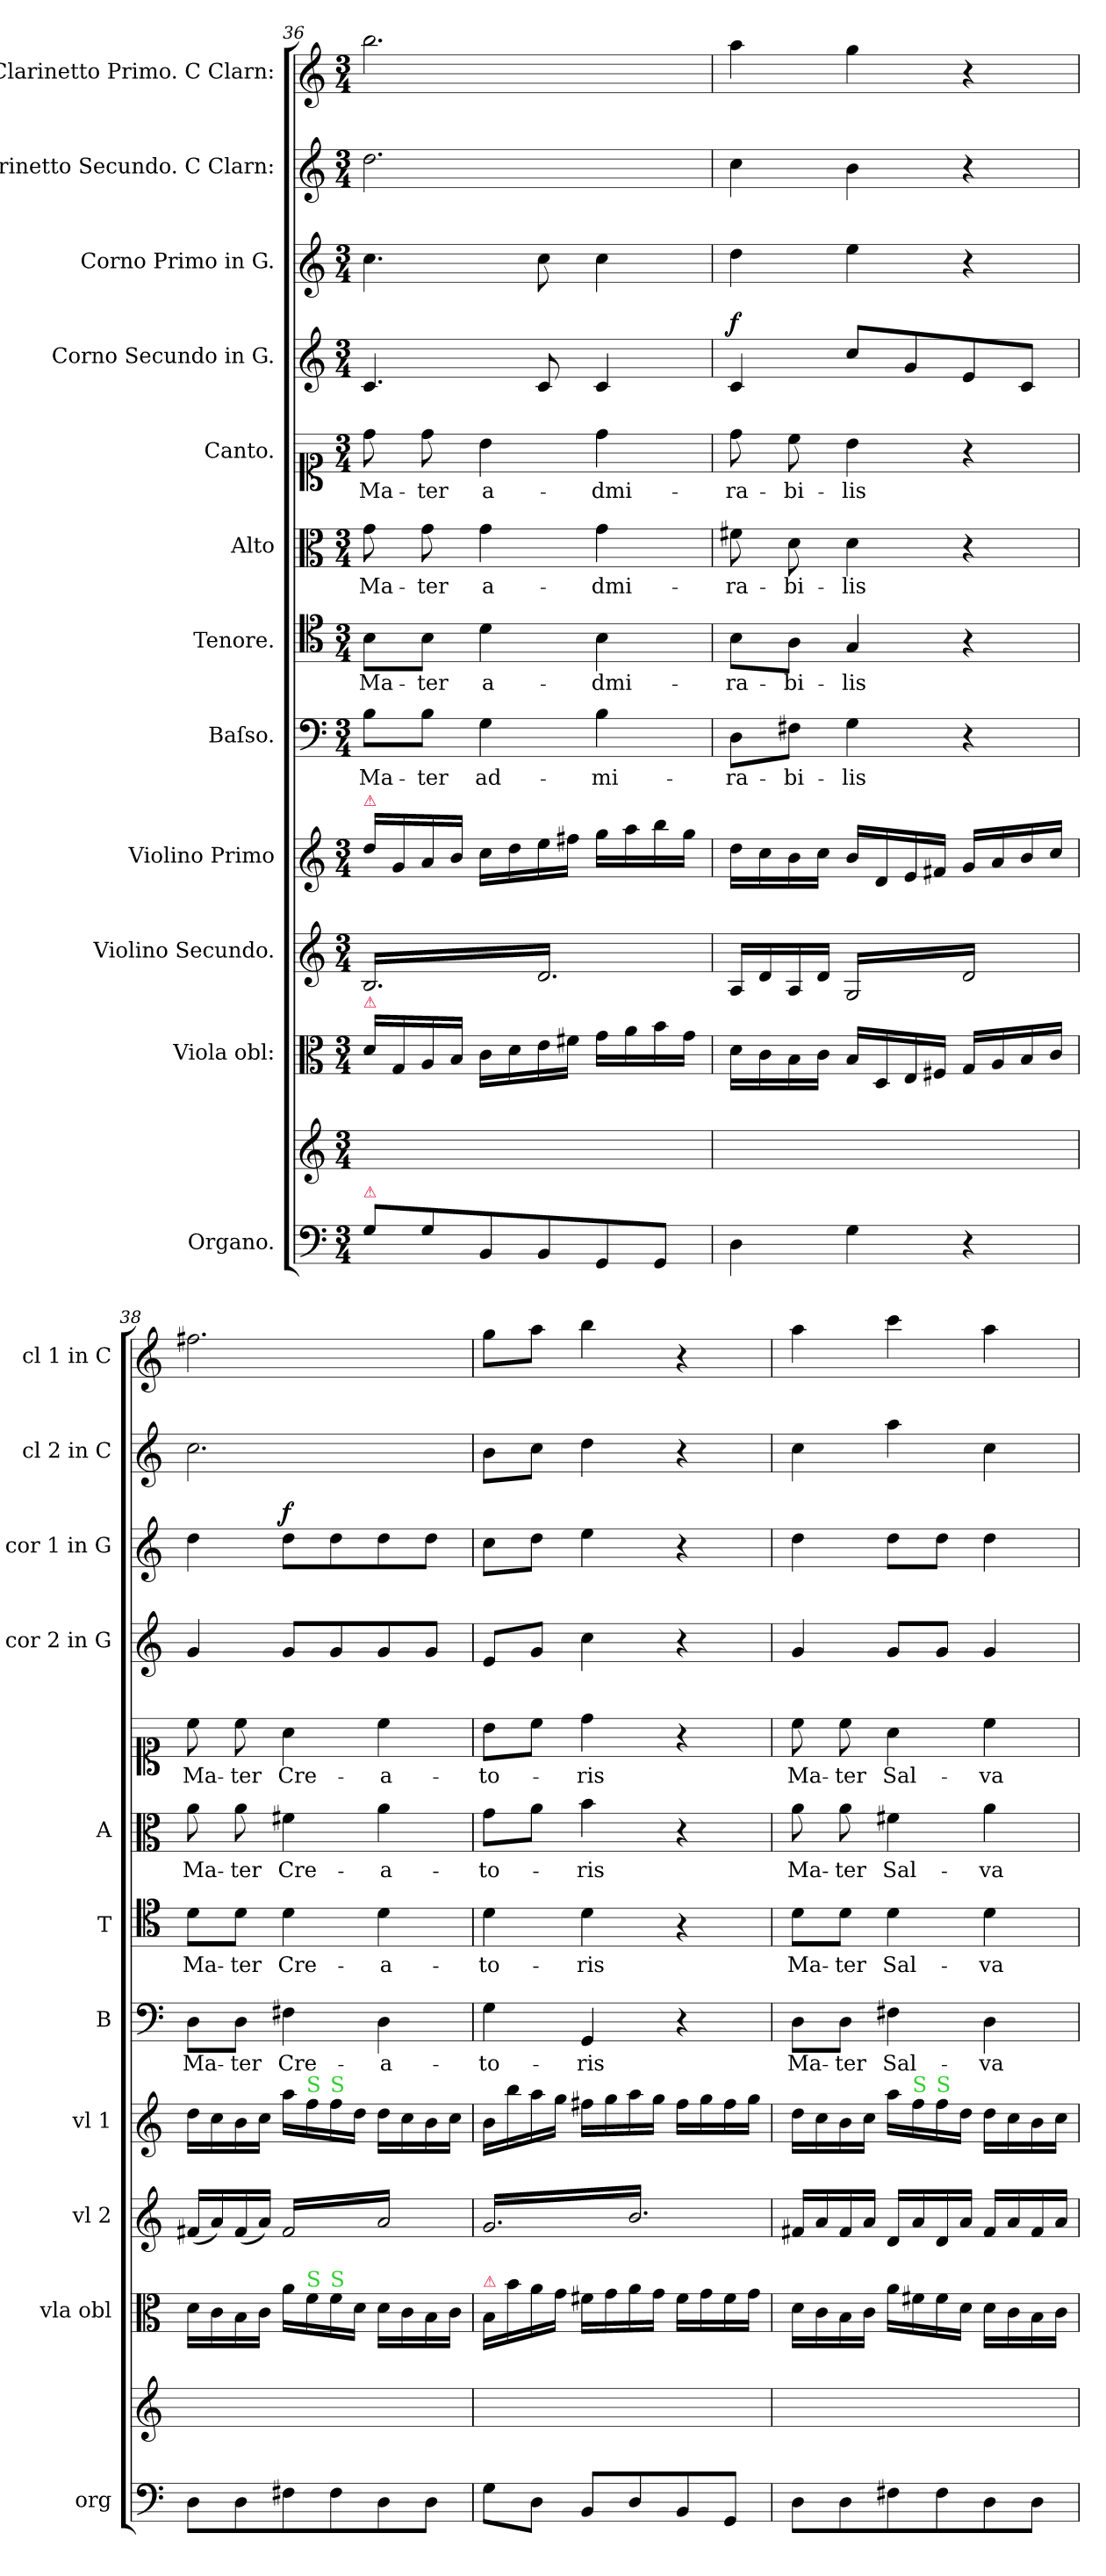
**kern	**kern	**dynam	**kern	**dynam	**kern	**kern	**dynam	**kern	**text	**dynam	**kern	**text	**dynam	**kern	**text	**kern	**text	**kern	**dynam	**kern	**dynam	**kern	**dynam	**kern	**dynam
*part12	*part12	*part12	*part11	*part11	*part10	*part9	*part9	*part8	*part8	*part8	*part7	*part7	*part7	*part6	*part6	*part5	*part5	*part4	*part4	*part3	*part3	*part2	*part2	*part1	*part1
*staff13	*staff12	*staff12/13	*staff11	*staff11	*staff10	*staff9	*staff9	*staff8	*staff8	*staff8	*staff7	*staff7	*staff7	*staff6	*staff6	*staff5	*staff5	*staff4	*staff4	*staff3	*staff3	*staff2	*staff2	*staff1	*staff1
*I"Organo.	*	*	*I"Viola obl:	*	*I"Violino Secundo.	*I"Violino Primo	*	*I"Baſso.	*	*	*I"Tenore.	*	*	*I"Alto	*	*I"Canto.	*	*I"Corno Secundo in G.	*	*I"Corno Primo in G.	*	*I"Clarinetto Secundo. C Clarn:	*	*I"Clarinetto Primo. C Clarn:	*
*I'org	*	*	*I'vla obl	*	*I'vl 2	*I'vl 1	*	*I'B	*	*	*I'T	*	*	*I'A	*	*	*	*I'cor 2 in G	*	*I'cor 1 in G	*	*I'cl 2 in C	*	*I'cl 1 in C	*
*clefF4	*clefG2	*	*clefC3	*	*clefG2	*clefG2	*	*clefF4	*	*	*clefC4	*	*	*clefC3	*	*clefC1	*	*clefG2	*	*clefG2	*	*clefG2	*	*clefG2	*
*	*	*	*	*	*	*	*	*	*	*	*	*	*	*	*	*	*	*ITrd-4c-7	*	*ITrd-4c-7	*	*	*	*	*
*k[]	*k[]	*	*k[]	*	*k[]	*k[]	*	*k[]	*	*	*k[]	*	*	*k[]	*	*k[]	*	*	*	*	*	*k[]	*	*k[]	*
*C:	*C:	*	*C:	*	*C:	*C:	*	*C:	*	*	*C:	*	*	*C:	*	*C:	*	*	*	*	*	*C:	*	*C:	*
*M3/4	*M3/4	*	*M3/4	*	*M3/4	*M3/4	*	*M3/4	*	*	*M3/4	*	*	*M3/4	*	*M3/4	*	*M3/4	*	*M3/4	*	*M3/4	*	*M3/4	*
=36	=36	=36	=36	=36	=36	=36	=36	=36	=36	=36	=36	=36	=36	=36	=36	=36	=36	=36	=36	=36	=36	=36	=36	=36	=36
!	!	!	!	!	!	!LO:TX:a:color=crimson:t=⚠	!	!	!	!	!	!	!	!	!	!	!	!	!	!	!	!	!	!	!
!	!	!	!LO:TX:a:color=crimson:t=⚠	!	!	!	!	!	!	!	!	!	!	!	!	!	!	!	!	!	!	!	!	!	!
!LO:TX:a:color=crimson:t=⚠	!	!	!	!	!	!	!	!	!	!	!	!	!	!	!	!	!	!	!	!	!	!	!	!	!
*	*	*	*	*	*tremolo	*	*	*	*	*	*	*	*	*	*	*	*	*	*	*	*	*	*	*	*
8G\L	2.ryy	.	16d/LL	.	16B/LL	16dd\LL	.	8B\L	Ma-	.	8B\L	Ma-	.	8g\	Ma-	8dd\	Ma-	4.g/	.	4.gg\	.	2.dd\	.	2.bb\	.
.	.	.	16G/	.	16d/	16g/	.	.	.	.	.	.	.	.	.	.	.	.	.	.	.	.	.	.	.
8G\	.	.	16A/	.	16B/	16a/	.	8B\J	-ter	.	8B\J	-ter	.	8g\	-ter	8dd\	-ter	.	.	.	.	.	.	.	.
.	.	.	16B/JJ	.	16d/	16b/JJ	.	.	.	.	.	.	.	.	.	.	.	.	.	.	.	.	.	.	.
8BB/	.	.	16c\LL	.	16B/	16cc\LL	.	4G\	ad-	.	4d\	a-	.	4g\	a-	4b\	a-	.	.	.	.	.	.	.	.
.	.	.	16d\	.	16d/	16dd\	.	.	.	.	.	.	.	.	.	.	.	.	.	.	.	.	.	.	.
8BB/	.	.	16e\	.	16B/	16ee\	.	.	.	.	.	.	.	.	.	.	.	8g/	.	8gg\	.	.	.	.	.
.	.	.	16f#X\JJ	.	16d/	16ff#X\JJ	.	.	.	.	.	.	.	.	.	.	.	.	.	.	.	.	.	.	.
8GG/	.	.	16g\LL	.	16B/	16gg\LL	.	4B\	-mi-	.	4B\	-dmi-	.	4g\	-dmi-	4dd\	-dmi-	4g/	.	4gg\	.	.	.	.	.
.	.	.	16a\	.	16d/	16aa\	.	.	.	.	.	.	.	.	.	.	.	.	.	.	.	.	.	.	.
8GG/J	.	.	16b\	.	16B/	16bb\	.	.	.	.	.	.	.	.	.	.	.	.	.	.	.	.	.	.	.
.	.	.	16g\JJ	.	16d/JJ	16gg\JJ	.	.	.	.	.	.	.	.	.	.	.	.	.	.	.	.	.	.	.
*	*	*	*	*	*Xtremolo	*	*	*	*	*	*	*	*	*	*	*	*	*	*	*	*	*	*	*	*
=37	=37	=37	=37	=37	=37	=37	=37	=37	=37	=37	=37	=37	=37	=37	=37	=37	=37	=37	=37	=37	=37	=37	=37	=37	=37
!	!	!	!	!	!	!	!	!	!	!	!	!	!	!	!	!	!	!	!LO:DY:a	!	!	!	!	!	!
4D\	2.ryy	.	16d\LL	.	16A/LL	16dd\LL	.	8D\L	-ra-	.	8B\L	-ra-	.	8f#X\	-ra-	8dd\	-ra-	4g/	f	4aa\	.	4cc\	.	4aa\	.
.	.	.	16c\	.	16d/	16cc\	.	.	.	.	.	.	.	.	.	.	.	.	.	.	.	.	.	.	.
.	.	.	16B\	.	16A/	16b\	.	8F#X\J	-bi-	.	8A\J	-bi-	.	8d\	-bi-	8cc\	-bi-	.	.	.	.	.	.	.	.
.	.	.	16c\JJ	.	16d/JJ	16cc\JJ	.	.	.	.	.	.	.	.	.	.	.	.	.	.	.	.	.	.	.
*	*	*	*	*	*tremolo	*	*	*	*	*	*	*	*	*	*	*	*	*	*	*	*	*	*	*	*
4G\	.	.	16B/LL	.	16G/LL	16b/LL	.	4G\	-lis	.	4G/	-lis	.	4d\	-lis	4b\	-lis	8gg/L	.	4bb\	.	4b\	.	4gg\	.
.	.	.	16D/	.	16d/	16d/	.	.	.	.	.	.	.	.	.	.	.	.	.	.	.	.	.	.	.
.	.	.	16E/	.	16G/	16e/	.	.	.	.	.	.	.	.	.	.	.	8dd/	.	.	.	.	.	.	.
.	.	.	16F#X/JJ	.	16d/	16f#X/JJ	.	.	.	.	.	.	.	.	.	.	.	.	.	.	.	.	.	.	.
4r	.	.	16G/LL	.	16G/	16g/LL	.	4r	.	.	4r	.	.	4r	.	4r	.	8b/	.	4r	.	4r	.	4r	.
.	.	.	16A/	.	16d/	16a/	.	.	.	.	.	.	.	.	.	.	.	.	.	.	.	.	.	.	.
.	.	.	16B/	.	16G/	16b/	.	.	.	.	.	.	.	.	.	.	.	8g/J	.	.	.	.	.	.	.
.	.	.	16c/JJ	.	16d/JJ	16cc/JJ	.	.	.	.	.	.	.	.	.	.	.	.	.	.	.	.	.	.	.
*	*	*	*	*	*Xtremolo	*	*	*	*	*	*	*	*	*	*	*	*	*	*	*	*	*	*	*	*
=38	=38	=38	=38	=38	=38	=38	=38	=38	=38	=38	=38	=38	=38	=38	=38	=38	=38	=38	=38	=38	=38	=38	=38	=38	=38
!	!	!LO:DY:b=2	!	!	!	!	!	!	!	!LO:DY:a	!	!	!LO:DY:a	!	!	!	!	!	!	!	!	!	!	!	!
8D\L	2.ryy	for	16d\LL	fort	(16f#X/LL	16dd\LL	forto	8D\L	Ma-	forto	8d\L	Ma-	forto	8a\	Ma-	8cc\	Ma-	4dd/	.	4aa\	.	2.cc\	for	2.ff#X\	for
.	.	.	16c\	.	16a/)	16cc\	.	.	.	.	.	.	.	.	.	.	.	.	.	.	.	.	.	.	.
8D\	.	.	16B\	.	(16f#/	16b\	.	8D\J	-ter	.	8d\J	-ter	.	8a\	-ter	8cc\	-ter	.	.	.	.	.	.	.	.
.	.	.	16c\JJ	.	16a/JJ)	16cc\JJ	.	.	.	.	.	.	.	.	.	.	.	.	.	.	.	.	.	.	.
!	!	!	!	!	!	!	!	!	!	!	!	!	!	!	!	!	!	!	!	!	!LO:DY:a	!	!	!	!
*	*	*	*	*	*tremolo	*	*	*	*	*	*	*	*	*	*	*	*	*	*	*	*	*	*	*	*
8F#X\	.	.	16a\LL	.	16f#/LL	16aa\LL	.	4F#X\	Cre-	.	4d\	Cre-	.	4f#X\	Cre-	4a\	Cre-	8dd/L	.	8aa\L	f.	.	.	.	.
!	!	!	!	!	!	!LO:TX:a:color=limegreen:t=S	!	!	!	!	!	!	!	!	!	!	!	!	!	!	!	!	!	!	!
!	!	!	!LO:TX:a:color=limegreen:t=S	!	!	!	!	!	!	!	!	!	!	!	!	!	!	!	!	!	!	!	!	!	!
.	.	.	16f\	.	16a/	16ff\	.	.	.	.	.	.	.	.	.	.	.	.	.	.	.	.	.	.	.
!	!	!	!	!	!	!LO:TX:a:color=limegreen:t=S	!	!	!	!	!	!	!	!	!	!	!	!	!	!	!	!	!	!	!
!	!	!	!LO:TX:a:color=limegreen:t=S	!	!	!	!	!	!	!	!	!	!	!	!	!	!	!	!	!	!	!	!	!	!
8F#\	.	.	16f\	.	16f#/	16ff\	.	.	.	.	.	.	.	.	.	.	.	8dd/	.	8aa\	.	.	.	.	.
.	.	.	16d\JJ	.	16a/	16dd\JJ	.	.	.	.	.	.	.	.	.	.	.	.	.	.	.	.	.	.	.
8D\	.	.	16d\LL	.	16f#/	16dd\LL	.	4D\	-a-	.	4d\	-a-	.	4a\	-a-	4cc\	-a-	8dd/	.	8aa\	.	.	.	.	.
.	.	.	16c\	.	16a/	16cc\	.	.	.	.	.	.	.	.	.	.	.	.	.	.	.	.	.	.	.
8D\J	.	.	16B\	.	16f#/	16b\	.	.	.	.	.	.	.	.	.	.	.	8dd/J	.	8aa\J	.	.	.	.	.
.	.	.	16c\JJ	.	16a/JJ	16cc\JJ	.	.	.	.	.	.	.	.	.	.	.	.	.	.	.	.	.	.	.
=39	=39	=39	=39	=39	=39	=39	=39	=39	=39	=39	=39	=39	=39	=39	=39	=39	=39	=39	=39	=39	=39	=39	=39	=39	=39
!	!	!	!LO:TX:a:color=crimson:t=⚠	!	!	!	!	!	!	!	!	!	!	!	!	!	!	!	!	!	!	!	!	!	!
8G\L	2.ryy	.	16B/LL	.	16g/LL	16b\LL	.	4G\	-to-	.	4d\	-to-	.	8g\L	-to-	8b\L	-to-	8b/L	.	8gg\L	.	8b\L	.	8gg\L	.
.	.	.	16b\	.	16b/	16bb\	.	.	.	.	.	.	.	.	.	.	.	.	.	.	.	.	.	.	.
8D\J	.	.	16a\	.	16g/	16aa\	.	.	.	.	.	.	.	8a\J	.	8cc\J	.	8dd/J	.	8aa\J	.	8cc\J	.	8aa\J	.
.	.	.	16g\JJ	.	16b/	16gg\JJ	.	.	.	.	.	.	.	.	.	.	.	.	.	.	.	.	.	.	.
8BB/L	.	.	16f#X\LL	.	16g/	16ff#X\LL	.	4GG/	-ris	.	4d\	-ris	.	4b\	-ris	4dd\	-ris	4gg\	.	4bb\	.	4dd\	.	4bb\	.
.	.	.	16g\	.	16b/	16gg\	.	.	.	.	.	.	.	.	.	.	.	.	.	.	.	.	.	.	.
8D/	.	.	16a\	.	16g/	16aa\	.	.	.	.	.	.	.	.	.	.	.	.	.	.	.	.	.	.	.
.	.	.	16g\JJ	.	16b/	16gg\JJ	.	.	.	.	.	.	.	.	.	.	.	.	.	.	.	.	.	.	.
8BB/	.	.	16f#\LL	.	16g/	16ff#\LL	.	4r	.	.	4r	.	.	4r	.	4r	.	4r	.	4r	.	4r	.	4r	.
.	.	.	16g\	.	16b/	16gg\	.	.	.	.	.	.	.	.	.	.	.	.	.	.	.	.	.	.	.
8GG/J	.	.	16f#\	.	16g/	16ff#\	.	.	.	.	.	.	.	.	.	.	.	.	.	.	.	.	.	.	.
.	.	.	16g\JJ	.	16b/JJ	16gg\JJ	.	.	.	.	.	.	.	.	.	.	.	.	.	.	.	.	.	.	.
*	*	*	*	*	*Xtremolo	*	*	*	*	*	*	*	*	*	*	*	*	*	*	*	*	*	*	*	*
=40	=40	=40	=40	=40	=40	=40	=40	=40	=40	=40	=40	=40	=40	=40	=40	=40	=40	=40	=40	=40	=40	=40	=40	=40	=40
8D\L	2.ryy	.	16d\LL	.	16f#X/LL	16dd\LL	.	8D\L	Ma-	.	8d\L	Ma-	.	8a\	Ma-	8cc\	Ma-	4dd/	.	4aa\	.	4cc\	.	4aa\	.
.	.	.	16c\	.	16a/	16cc\	.	.	.	.	.	.	.	.	.	.	.	.	.	.	.	.	.	.	.
8D\	.	.	16B\	.	16f#/	16b\	.	8D\J	-ter	.	8d\J	-ter	.	8a\	-ter	8cc\	-ter	.	.	.	.	.	.	.	.
.	.	.	16c\JJ	.	16a/JJ	16cc\JJ	.	.	.	.	.	.	.	.	.	.	.	.	.	.	.	.	.	.	.
8F#X\	.	.	16a\LL	.	16d/LL	16aa\LL	.	4F#X\	Sal-	.	4d\	Sal-	.	4f#X\	Sal-	4a\	Sal-	8dd/L	.	8aa\L	.	4aa\	.	4ccc\	.
!	!	!	!	!	!	!LO:TX:a:color=limegreen:t=S	!	!	!	!	!	!	!	!	!	!	!	!	!	!	!	!	!	!	!
.	.	.	16f#X\	.	16a/	16ff\	.	.	.	.	.	.	.	.	.	.	.	.	.	.	.	.	.	.	.
!	!	!	!	!	!	!LO:TX:a:color=limegreen:t=S	!	!	!	!	!	!	!	!	!	!	!	!	!	!	!	!	!	!	!
8F#\	.	.	16f#\	.	16d/	16ff\	.	.	.	.	.	.	.	.	.	.	.	8dd/J	.	8aa\J	.	.	.	.	.
.	.	.	16d\JJ	.	16a/JJ	16dd\JJ	.	.	.	.	.	.	.	.	.	.	.	.	.	.	.	.	.	.	.
8D\	.	.	16d\LL	.	16f#/LL	16dd\LL	.	4D\	-va-	.	4d\	-va-	.	4a\	-va-	4cc\	-va-	4dd/	.	4aa\	.	4cc\	.	4aa\	.
.	.	.	16c\	.	16a/	16cc\	.	.	.	.	.	.	.	.	.	.	.	.	.	.	.	.	.	.	.
8D\J	.	.	16B\	.	16f#/	16b\	.	.	.	.	.	.	.	.	.	.	.	.	.	.	.	.	.	.	.
.	.	.	16c\JJ	.	16a/JJ	16cc\JJ	.	.	.	.	.	.	.	.	.	.	.	.	.	.	.	.	.	.	.
=	=	=	=	=	=	=	=	=	=	=	=	=	=	=	=	=	=	=	=	=	=	=	=	=	=
*-	*-	*-	*-	*-	*-	*-	*-	*-	*-	*-	*-	*-	*-	*-	*-	*-	*-	*-	*-	*-	*-	*-	*-	*-	*-
